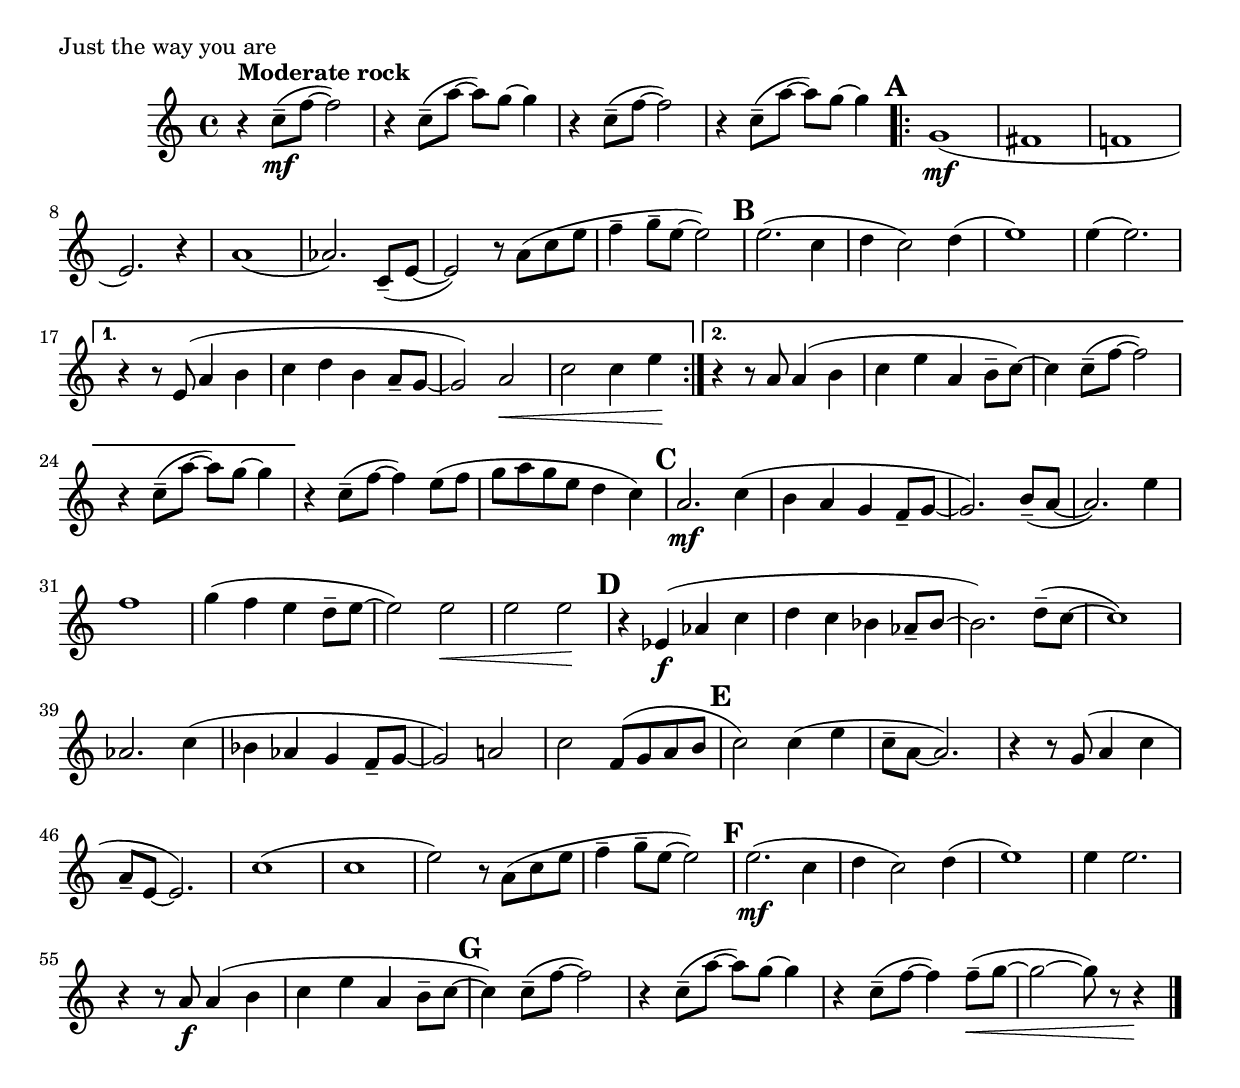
\version "2.22.1"
% When ready to include in collection:	1. Comment out top section with \Include file(s)
%					2. \midi section if present.
%Comment out from here
%{
\include "../../../Includes/Polis_format.ily"

%...to here
%}
  \score {

    % Svenska Polisens Marscher: 1. Just the way you are   
    \relative c'' { 
    	    \key c \major \time 4/4 
    	    \compressEmptyMeasures
    	    \set Score.markFormatter = #format-mark-circle-barnumbers
    	    r4^\markup {\bold {Moderate rock}} c8--\mf (f~ f2) 
    	    r4 c8-- (a'~ a) g~ g4 |r4 c,8-- (f~ f2) |r4 c8-- (a'~ a) g~ g4 
    	    
%Rehearsal mark 5
	\mark \default
	\repeat volta 2 {
	g,1\mf ( |fis |f! |e2.) r4 |a1 ( |aes2.) c,8-- (e~ |e2) r8 a (c e
	f4-- g8-- e~ e2) 
	
%Rehearsal mark 13
	\mark \default
	e2. (c4 |d c2) d4 ( |e1) |e4 (e2.) }
	\alternative {
		{r4 r8 e,8 (a4 b |c d b a8-- g~ |g2) a\< |c c4 e\! }
		{r4 r8 a, a4 (b |c e a, b8-- c~) |c4 c8-- (f~ f2) 
		r4 c8-- (a'~ a) g~ g4 } 
	}
	r4 c,8-- (f~ f4) e8 (f |g a g e d4 c) |
	
%Rehearsal mark 27
	\mark \default
	a2.\mf c4 ( |b a g f8-- g~~|g2.) b8-- (a~ |a2.) e'4 |f1 |g4 (f e d8-- e~
	e2) e\< |e e\!
	
%Rehearsal mark 35
	\mark \default
	r4 ees,\f (aes c |d c bes aes8-- bes~ |bes2.) d8-- (c~ |c1) |aes2. c4 ( 
	bes aes g f8-- g~ |g2) a! |c f,8 (g a b
	
%Rehearsal mark 43
	\mark \default
	c2) c4 (e |c8-- a~ a2.) |r4 r8 g (a4 c |a8-- e~ e2.)|c'1 ( |c 
	e2) r8 a, (c e |f4-- g8-- e~ e2)
	
%Rehearsal mark 51
	\mark \default
	e2.\mf ( c4 |d c2) d4 ( |e1) |e4 e2. |r4 r8 a,\f a4 (b |c e a, b8-- c~ 
	
%Rehearsal mark 57
	\mark \default
	c4) c8-- (f~ f2) |r4 c8-- (a'~ a) g~ g4 |r4 c,8-- (f~ f4) f8--\< (g~
	g2~ g8) r8 r4\! \bar "|."
	
    }%end relative
    \header {
    	    piece = "Just the way you are"
    	    composer = ""
    	}
  }%end score
